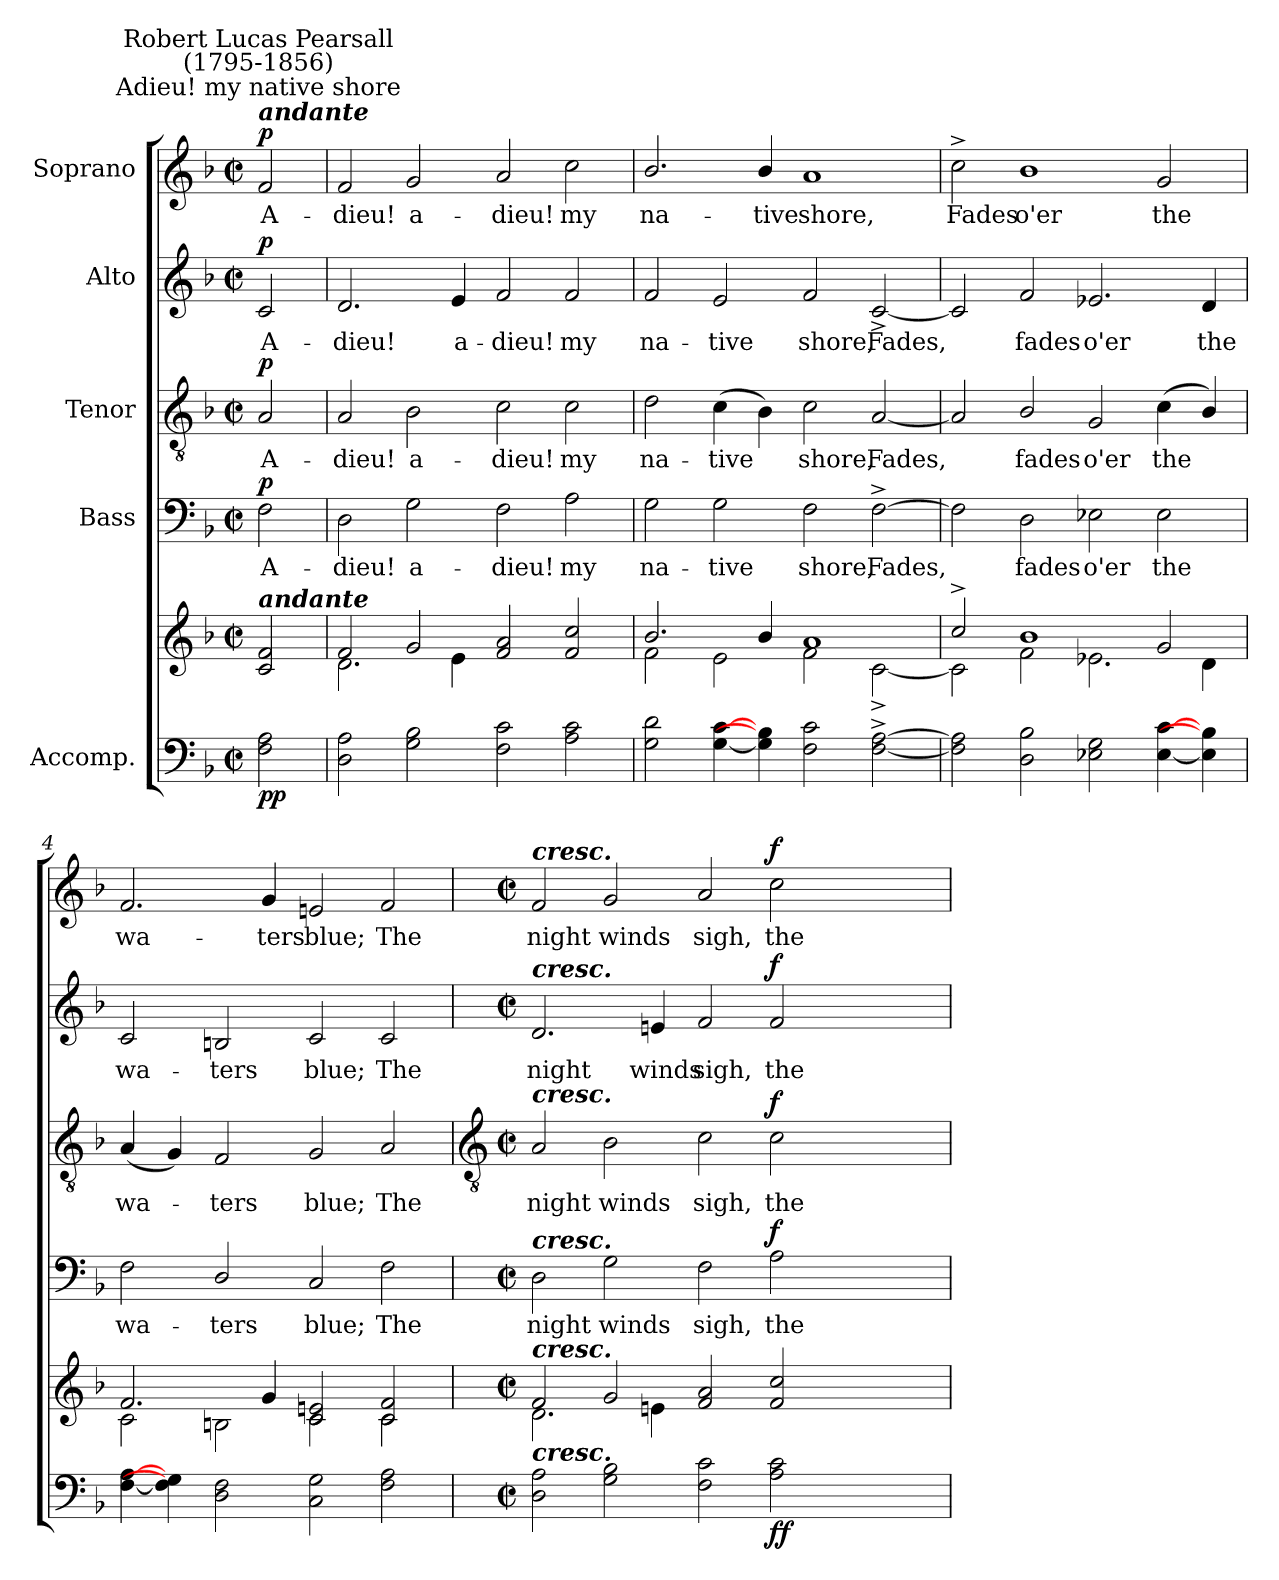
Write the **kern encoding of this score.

**kern	**kern	**dynam	**kern	**text	**dynam	**kern	**text	**dynam	**kern	**text	**dynam	**kern	**text	**dynam
*part5	*part5	*part5	*part4	*part4	*part4	*part3	*part3	*part3	*part2	*part2	*part2	*part1	*part1	*part1
*staff6	*staff5	*staff5/6	*staff4	*staff4	*staff4	*staff3	*staff3	*staff3	*staff2	*staff2	*staff2	*staff1	*staff1	*staff1
*I"Accomp.	*	*	*I"Bass	*	*	*I"Tenor	*	*	*I"Alto	*	*	*I"Soprano	*	*
*clefF4	*clefG2	*	*clefF4	*	*	*clefGv2	*	*	*clefG2	*	*	*clefG2	*	*
*k[b-]	*k[b-]	*	*k[b-]	*	*	*k[b-]	*	*	*k[b-]	*	*	*k[b-]	*	*
*F:	*F:	*	*F:	*	*	*F:	*	*	*F:	*	*	*F:	*	*
*M4/2	*M4/2	*	*M4/2	*	*	*M4/2	*	*	*M4/2	*	*	*M4/2	*	*
*met(c|)	*met(c|)	*	*met(c|)	*	*	*met(c|)	*	*	*met(c|)	*	*	*met(c|)	*	*
*MM138	*MM138	*	*MM138	*	*	*MM138	*	*	*MM138	*	*	*MM138	*	*
=	=	=	=	=	=	=	=	=	=	=	=	=	=	=
*	*^	*	*	*	*	*	*	*	*	*	*	*	*	*
!	!	!	!	!	!	!	!	!	!	!	!	!	!LO:TX:a:Bi:t=andante	!	!
!	!	!	!	!	!	!	!	!	!	!	!	!	!LO:TX:a:cj:t=Adieu! my native shore	!	!
!	!	!	!	!	!	!	!	!	!	!	!	!	!LO:TX:a:cj:t=Robert Lucas Pearsall\n(1795-1856)	!	!
!	!LO:TX:a:Bi:t=andante	!	!	!	!	!	!	!	!	!	!	!	!	!	!
!	!	!	!LO:DY:b=2	!	!LO:LY:b	!	!	!LO:LY:b	!	!	!LO:LY:b	!	!	!LO:LY:b	!
!	!	!	!LO:DY:n=1:b	!	!	!LO:DY:b	!	!	!LO:DY:b	!	!	!LO:DY:b	!	!	!LO:DY:b
2F 2A	2c/ 2f/	2ryy	p p	2F	A-	p	2A	A-	p	2c	A-	p	2f	A-	p
=1	=1	=1	=1	=1	=1	=1	=1	=1	=1	=1	=1	=1	=1	=1	=1
!	!	!	!	!	!LO:LY:b	!	!	!LO:LY:b	!	!	!LO:LY:b	!	!	!LO:LY:b	!
2D 2A	2f/	2.d\	.	2D	-dieu!	.	2A	-dieu!	.	2.d	-dieu!	.	2f	-dieu!	.
!	!	!	!	!	!LO:LY:b	!	!	!LO:LY:b	!	!	!	!	!	!LO:LY:b	!
2G 2B-	2g/	.	.	2G	a-	.	2B-	a-	.	.	.	.	2g	a-	.
!	!	!	!	!	!	!	!	!	!	!	!LO:LY:b	!	!	!	!
.	.	4e\	.	.	.	.	.	.	.	4e	a-	.	.	.	.
!	!	!	!	!	!LO:LY:b	!	!	!LO:LY:b	!	!	!LO:LY:b	!	!	!LO:LY:b	!
2F 2c	2f/ 2a/	1ryy	.	2F	-dieu!	.	2c	-dieu!	.	2f	-dieu!	.	2a	-dieu!	.
!	!	!	!	!	!LO:LY:b	!	!	!LO:LY:b	!	!	!LO:LY:b	!	!	!LO:LY:b	!
2A 2c	2f/ 2cc/	.	.	2A	my	.	2c	my	.	2f	my	.	2cc	my	.
=2	=2	=2	=2	=2	=2	=2	=2	=2	=2	=2	=2	=2	=2	=2	=2
!	!	!	!	!	!LO:LY:b	!	!	!LO:LY:b	!	!	!LO:LY:b	!	!	!LO:LY:b	!
2G 2d	2.b-/	2f\	.	2G	na-	.	2d	na-	.	2f	na-	.	2.b-/	na-	.
!	!	!	!	!	!LO:LY:b	!	!	!LO:LY:b	!	!	!LO:LY:b	!	!	!	!
[4G [4c	.	2e\	.	2G	-tive	.	(>4c	-tive	.	2e	-tive	.	.	.	.
!	!	!	!	!	!	!	!	!	!	!	!	!	!	!LO:LY:b	!
4G] 4B-]	4b-/	.	.	.	.	.	4B-)	.	.	.	.	.	4b-/	-tive	.
!	!	!	!	!	!LO:LY:b	!	!	!LO:LY:b	!	!	!LO:LY:b	!	!	!LO:LY:b	!
2F 2c	1a/	2f\	.	2F	shore,	.	2c	shore,	.	2f	shore,	.	1a	shore,	.
!	!	!	!	!	!LO:LY:b	!	!	!LO:LY:b	!	!	!LO:LY:b	!	!	!	!
[2F^ [2A^	.	[2c^\	.	[2F^	Fades,	.	[2A	Fades,	.	[2c^	Fades,	.	.	.	.
=3	=3	=3	=3	=3	=3	=3	=3	=3	=3	=3	=3	=3	=3	=3	=3
!	!	!	!	!	!	!	!	!	!	!	!	!	!	!LO:LY:b	!
2F] 2A]	2cc^/	2c\]	.	2F]	.	.	2A]	.	.	2c]	.	.	2cc^	Fades	.
!	!	!	!	!	!LO:LY:b	!	!	!LO:LY:b	!	!	!LO:LY:b	!	!	!LO:LY:b	!
2D 2B-	1b-/	2f\	.	2D	fades	.	2B-/	fades	.	2f	fades	.	1b-	o'er	.
!	!	!	!	!	!LO:LY:b	!	!	!LO:LY:b	!	!	!LO:LY:b	!	!	!	!
2E-X 2G	.	2.e-X\	.	2E-X	o'er	.	2G	o'er	.	2.e-X	o'er	.	.	.	.
!	!	!	!	!	!LO:LY:b	!	!	!LO:LY:b	!	!	!	!	!	!LO:LY:b	!
[4E- [4c	2g/	.	.	2E-	the	.	(<4c	the	.	.	.	.	2g	the	.
!	!	!	!	!	!	!	!	!	!	!	!LO:LY:b	!	!	!	!
4E-] 4B-]	.	4d\	.	.	.	.	4B-/)	.	.	4d	the	.	.	.	.
=4	=4	=4	=4	=4	=4	=4	=4	=4	=4	=4	=4	=4	=4	=4	=4
!	!	!	!	!	!LO:LY:b	!	!	!LO:LY:b	!	!	!LO:LY:b	!	!	!LO:LY:b	!
[4F [4A	2.f/	2c\	.	2F	wa-	.	(<4A	wa-	.	2c	wa-	.	2.f	wa-	.
4F] 4G]	.	.	.	.	.	.	4G)	.	.	.	.	.	.	.	.
!	!	!	!	!	!LO:LY:b	!	!	!LO:LY:b	!	!	!LO:LY:b	!	!	!	!
2D\ 2F\	.	2Bn\	.	2D/	-ters	.	2F	ters	.	2Bn	-ters	.	.	.	.
!	!	!	!	!	!	!	!	!	!	!	!	!	!	!LO:LY:b	!
.	4g/	.	.	.	.	.	.	.	.	.	.	.	4g	-ters	.
!	!	!	!	!	!LO:LY:b	!	!	!LO:LY:b	!	!	!LO:LY:b	!	!	!LO:LY:b	!
2C 2G	2c/ 2en/	2c\	.	2C	blue;	.	2G	blue;	.	2c	blue;	.	2en	blue;	.
!	!	!	!	!	!LO:LY:b	!	!	!LO:LY:b	!	!	!LO:LY:b	!	!	!LO:LY:b	!
2F 2A	2c/ 2f/	2c\	.	2F	The	.	2A	The	.	2c	The	.	2f	The	.
!!LO:LB:g=z
=5	=5	=5	=5	=5	=5	=5	=5	=5	=5	=5	=5	=5	=5	=5	=5
*	*	*	*	*	*	*	*clefGv2	*	*	*	*	*	*	*	*
*M4/2	*M4/2	*	*	*M4/2	*	*	*M4/2	*	*	*M4/2	*	*	*M4/2	*	*
*met(c|)	*met(c|)	*	*	*met(c|)	*	*	*met(c|)	*	*	*met(c|)	*	*	*met(c|)	*	*
*^	*	*	*	*	*	*	*	*	*	*	*	*	*	*	*
!	!	!	!	!	!	!	!	!	!	!	!	!	!	!LO:TX:a:Bi:t=cresc.	!	!
!	!	!	!	!	!	!	!	!	!	!	!LO:TX:a:Bi:t=cresc.	!	!	!	!	!
!	!	!	!	!	!	!	!	!LO:TX:a:Bi:t=cresc.	!	!	!	!	!	!	!	!
!	!	!	!	!	!LO:TX:a:Bi:t=cresc.	!	!	!	!	!	!	!	!	!	!	!
!	!	!LO:TX:a:Bi:t=cresc.	!	!	!	!	!	!	!	!	!	!	!	!	!	!
!LO:TX:a:Bi:t=cresc.	!	!	!	!	!	!	!	!	!	!	!	!	!	!	!	!
!	!	!	!	!	!	!LO:LY:b	!	!	!LO:LY:b	!	!	!LO:LY:b	!	!	!LO:LY:b	!
2D 2A	0ryy	2f/	2.d\	.	2D	night	.	2A	night	.	2.d	night	.	2f	night	.
!	!	!	!	!	!	!LO:LY:b	!	!	!LO:LY:b	!	!	!	!	!	!LO:LY:b	!
2G 2B-	.	2g/	.	.	2G	winds	.	2B-	winds	.	.	.	.	2g	winds	.
!	!	!	!	!	!	!	!	!	!	!	!	!LO:LY:b	!	!	!	!
.	.	.	4en\	.	.	.	.	.	.	.	4en	winds	.	.	.	.
!	!	!	!	!	!	!LO:LY:b	!	!	!LO:LY:b	!	!	!LO:LY:b	!	!	!LO:LY:b	!
2F 2c	.	2f/ 2a/	0ryy	.	2F	sigh,	.	2c	sigh,	.	2f	sigh,	.	2a	sigh,	.
!	!	!	!	!LO:DY:b=2	!	!LO:LY:b	!	!	!LO:LY:b	!	!	!LO:LY:b	!	!	!LO:LY:b	!
!	!	!	!	!LO:DY:n=1:b	!	!	!LO:DY:b	!	!	!LO:DY:b	!	!	!LO:DY:b	!	!	!LO:DY:b
2A 2c	.	2f/ 2cc/	.	f f	2A	the	f	2c	the	f	2f	the	f	2cc	the	f
1ryy	1ryy	1ryy	.	.	1ryy	.	.	1ryy	.	.	1ryy	.	.	1ryy	.	.
*v	*v	*	*	*	*	*	*	*	*	*	*	*	*	*	*	*
*	*v	*v	*	*	*	*	*	*	*	*	*	*	*	*	*
=	=	=	=	=	=	=	=	=	=	=	=	=	=	=
*-	*-	*-	*-	*-	*-	*-	*-	*-	*-	*-	*-	*-	*-	*-
